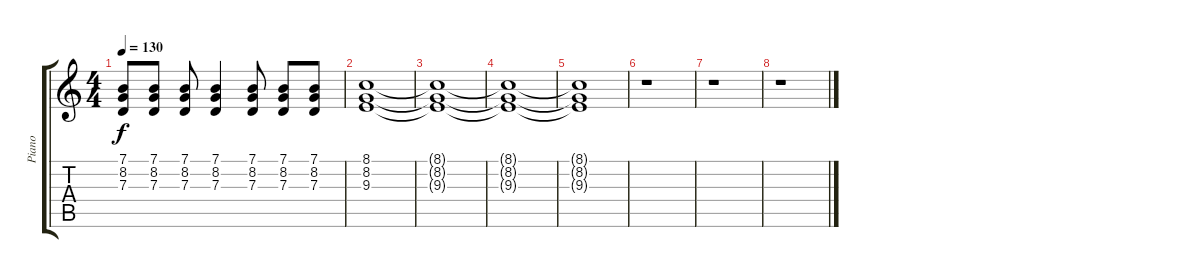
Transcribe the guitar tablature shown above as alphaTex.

\track ("Piano" "Piano") {instrument electricgrandpiano}
\staff {score tabs}
\tuning (E4 B3 G3 D3 A2 E2) {hide}
\ts (4 4)
\tempo 130
\clef g2
\ks c
(7.1 8.2 7.3).8{dy f} (7.1 8.2 7.3).8 (7.1 8.2 7.3).8 (7.1 8.2 7.3).4 (7.1 8.2 7.3).8 (7.1 8.2 7.3).8 (7.1 8.2 7.3).8 |
(8.1 8.2 9.3).1 |
(8.1{t} 8.2{t} 9.3{t}).1 |
(8.1{t} 8.2{t} 9.3{t}).1 |
(8.1{t} 8.2{t} 9.3{t}).1 |
r.1 |
r.1 |
r.1
